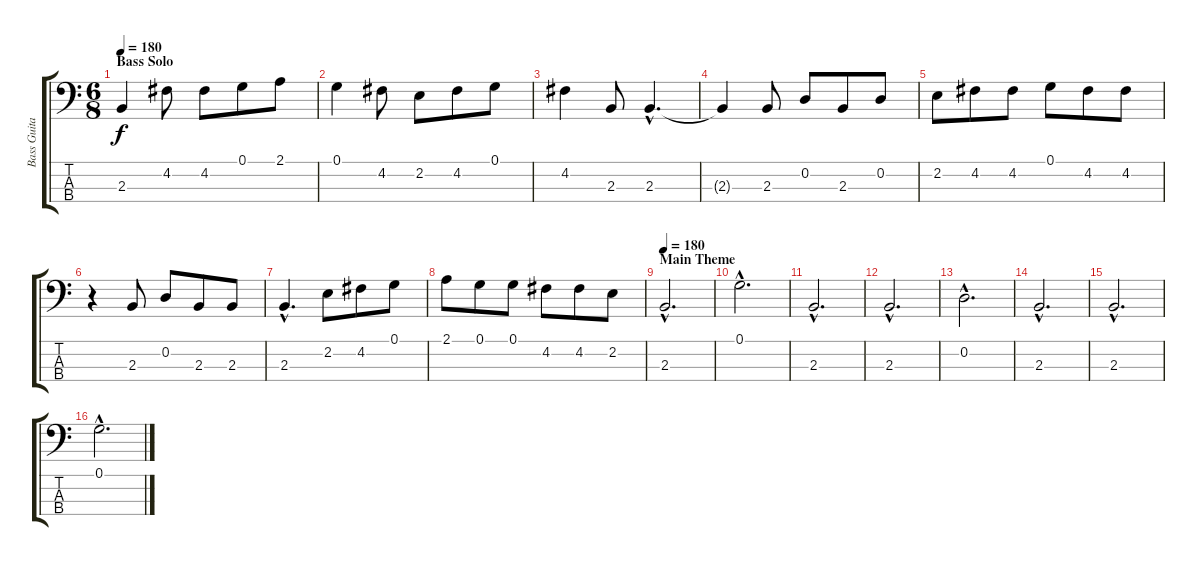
\track ("Bass Guitar" "Bass Guita") {instrument electricbassfinger}
\staff {score tabs}
\tuning (G2 D2 A1 E1) {hide}
\ts (6 8)
\section ("" "Bass Solo")
\tempo 180
\clef f4
\ks c
2.3.4{dy f} 4.2.8 4.2.8 0.1.8 2.1.8 |
0.1.4 4.2.8 2.2.8 4.2.8 0.1.8 |
4.2.4 2.3.8 2.3{hac}.4{d} |
2.3{t}.4 2.3.8 0.2.8 2.3.8 0.2.8 |
2.2.8 4.2.8 4.2.8 0.1.8 4.2.8 4.2.8 |
r.4 2.3.8 0.2.8 2.3.8 2.3.8 |
2.3{hac}.4{d} 2.2.8 4.2.8 0.1.8 |
2.1.8 0.1.8 0.1.8 4.2.8 4.2.8 2.2.8 |
\section ("" "Main Theme")
\tempo 180
2.3{hac}.2{d} |
0.1{hac}.2{d} |
2.3{hac}.2{d} |
2.3{hac}.2{d} |
0.2{hac}.2{d} |
2.3{hac}.2{d} |
2.3{hac}.2{d} |
0.1{hac}.2{d}
